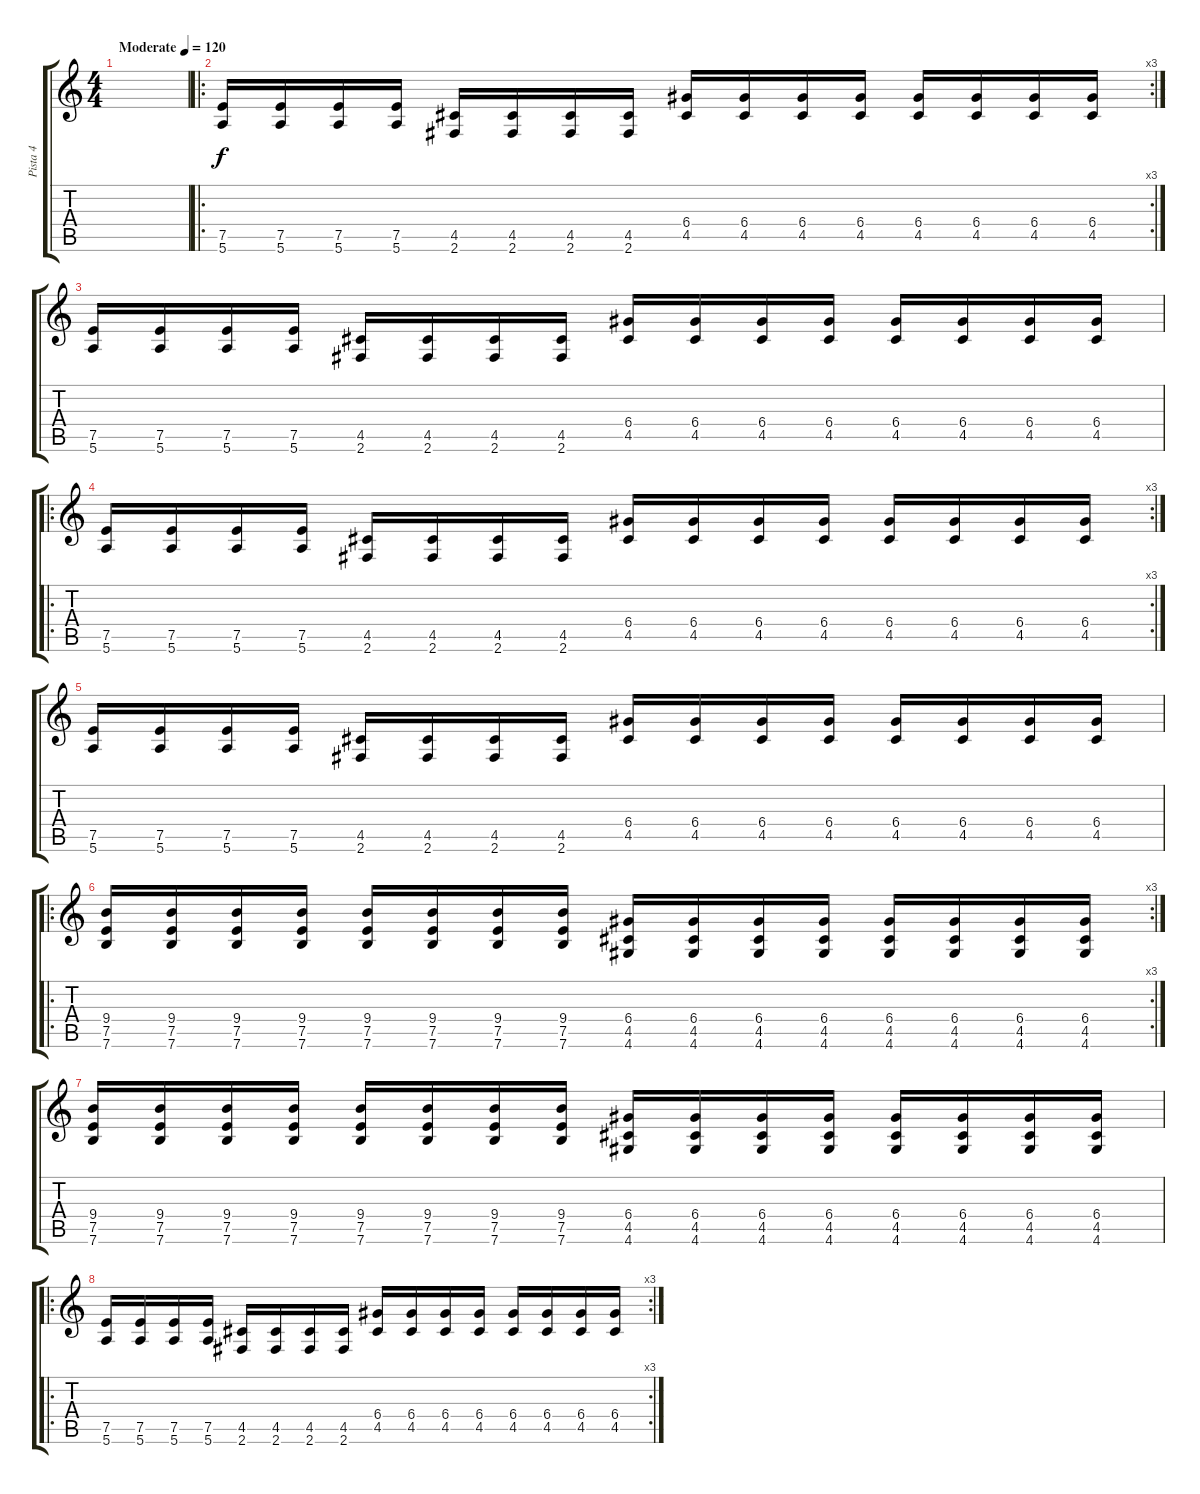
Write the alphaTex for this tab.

\track ("Pista 4" "Pista 4") {instrument distortionguitar}
\staff {score tabs}
\tuning (E4 B3 G3 D3 A2 E2) {hide}
\ts (4 4)
\tempo (120 "Moderate")
\clef g2
\ks c
|
\ro
\rc 3
(7.5 5.6).16 (7.5 5.6).16 (7.5 5.6).16 (7.5 5.6).16 (4.5 2.6).16 (4.5 2.6).16 (4.5 2.6).16 (4.5 2.6).16 (6.4 4.5).16 (6.4 4.5).16 (6.4 4.5).16 (6.4 4.5).16 (6.4 4.5).16 (6.4 4.5).16 (6.4 4.5).16 (6.4 4.5).16 |
(7.5 5.6).16 (7.5 5.6).16 (7.5 5.6).16 (7.5 5.6).16 (4.5 2.6).16 (4.5 2.6).16 (4.5 2.6).16 (4.5 2.6).16 (6.4 4.5).16 (6.4 4.5).16 (6.4 4.5).16 (6.4 4.5).16 (6.4 4.5).16 (6.4 4.5).16 (6.4 4.5).16 (6.4 4.5).16 |
\ro
\rc 3
(7.5 5.6).16 (7.5 5.6).16 (7.5 5.6).16 (7.5 5.6).16 (4.5 2.6).16 (4.5 2.6).16 (4.5 2.6).16 (4.5 2.6).16 (6.4 4.5).16 (6.4 4.5).16 (6.4 4.5).16 (6.4 4.5).16 (6.4 4.5).16 (6.4 4.5).16 (6.4 4.5).16 (6.4 4.5).16 |
(7.5 5.6).16 (7.5 5.6).16 (7.5 5.6).16 (7.5 5.6).16 (4.5 2.6).16 (4.5 2.6).16 (4.5 2.6).16 (4.5 2.6).16 (6.4 4.5).16 (6.4 4.5).16 (6.4 4.5).16 (6.4 4.5).16 (6.4 4.5).16 (6.4 4.5).16 (6.4 4.5).16 (6.4 4.5).16 |
\ro
\rc 3
(9.4 7.5 7.6).16 (9.4 7.5 7.6).16 (9.4 7.5 7.6).16 (9.4 7.5 7.6).16 (9.4 7.5 7.6).16 (9.4 7.5 7.6).16 (9.4 7.5 7.6).16 (9.4 7.5 7.6).16 (6.4 4.5 4.6).16 (6.4 4.5 4.6).16 (6.4 4.5 4.6).16 (6.4 4.5 4.6).16 (6.4 4.5 4.6).16 (6.4 4.5 4.6).16 (6.4 4.5 4.6).16 (6.4 4.5 4.6).16 |
(9.4 7.5 7.6).16 (9.4 7.5 7.6).16 (9.4 7.5 7.6).16 (9.4 7.5 7.6).16 (9.4 7.5 7.6).16 (9.4 7.5 7.6).16 (9.4 7.5 7.6).16 (9.4 7.5 7.6).16 (6.4 4.5 4.6).16 (6.4 4.5 4.6).16 (6.4 4.5 4.6).16 (6.4 4.5 4.6).16 (6.4 4.5 4.6).16 (6.4 4.5 4.6).16 (6.4 4.5 4.6).16 (6.4 4.5 4.6).16 |
\ro
\rc 3
(7.5 5.6).16 (7.5 5.6).16 (7.5 5.6).16 (7.5 5.6).16 (4.5 2.6).16 (4.5 2.6).16 (4.5 2.6).16 (4.5 2.6).16 (6.4 4.5).16 (6.4 4.5).16 (6.4 4.5).16 (6.4 4.5).16 (6.4 4.5).16 (6.4 4.5).16 (6.4 4.5).16 (6.4 4.5).16
